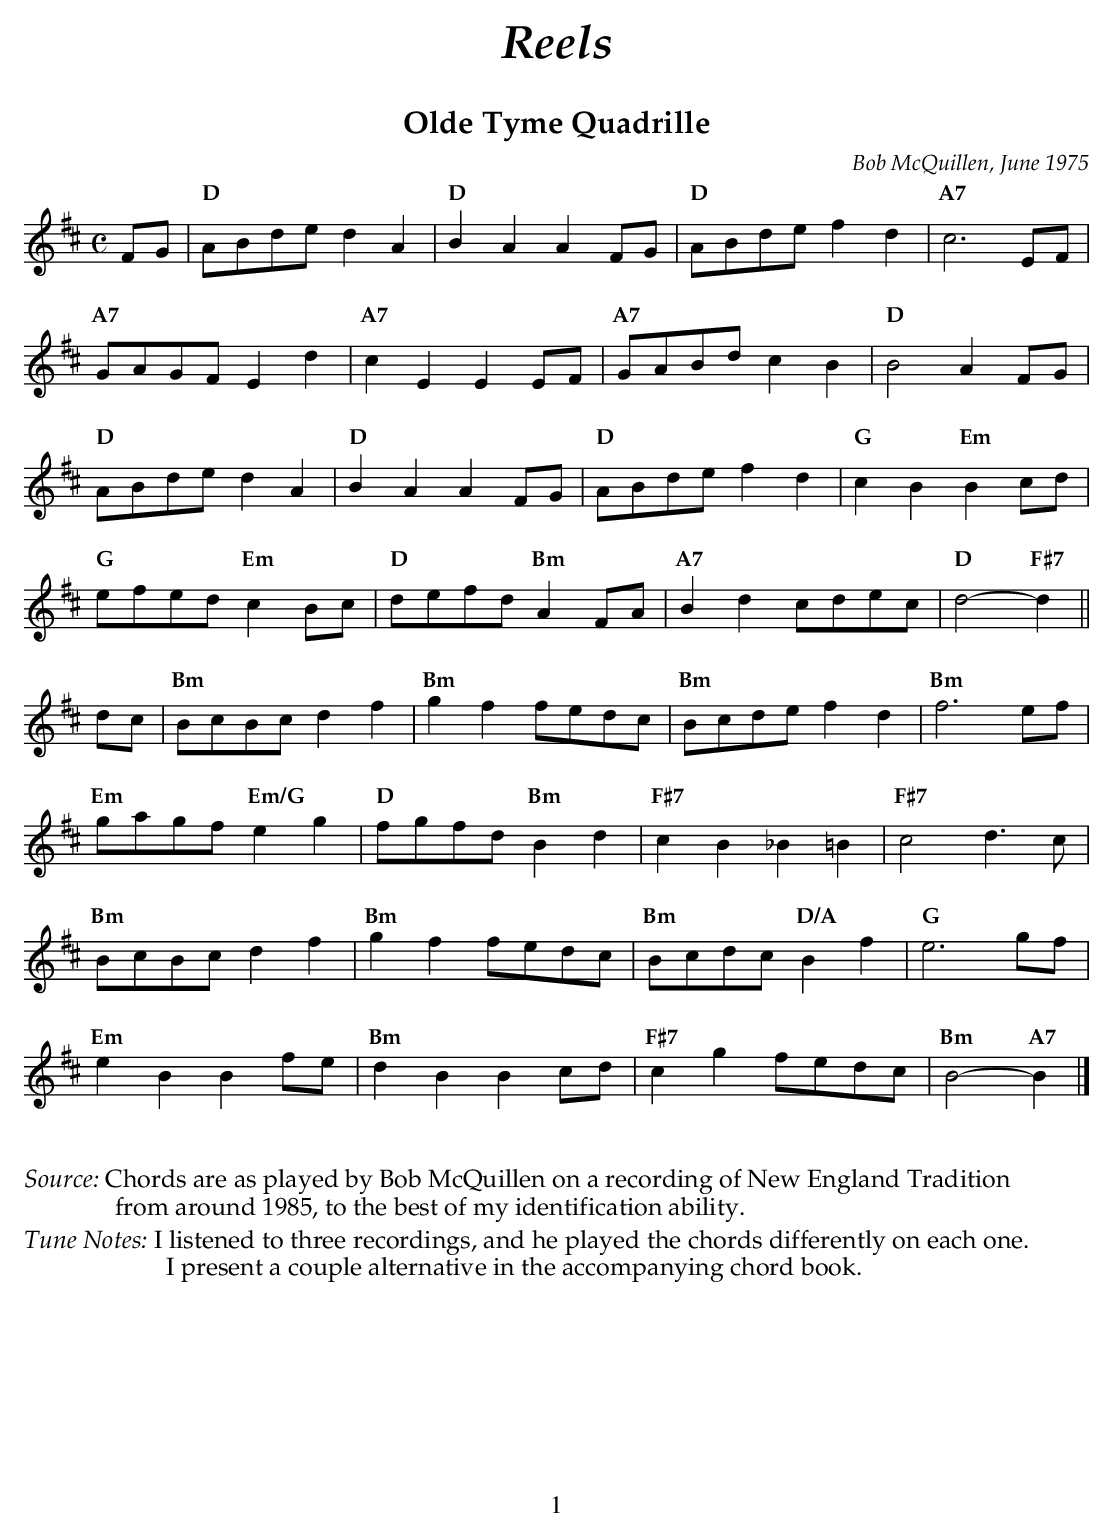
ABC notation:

X:1
T:Olde Tyme Quadrille
C:Bob McQuillen, June 1975
M:C
K:D
FG|\
"D" ABde d2A2      | "D" B2A2 A2FG      | "D" ABde f2d2   | "A7" c6 EF         |
"A7" GAGF E2d2     | "A7" c2E2 E2EF     | "A7" GABd c2B2  | "D" B4 A2FG        |
"D" ABde d2A2      | "D" B2A2 A2FG      | "D" ABde f2d2   | "G" c2B2 "Em" B2cd |
"G" efed "Em" c2Bc | "D" defd "Bm" A2FA | "A7" B2d2  cdec | "D" d4-"F#7"d2     ||
dc|\
"Bm" BcBc d2f2        | "Bm" g2f2 fedc     | "Bm" Bcde f2d2       | "Bm" f6ef      |
"Em" gagf "Em/G" e2g2 | "D" fgfd "Bm" B2d2 | "F#7" c2B2 _B2=B2    | "F#7" c4 d3c   |
"Bm" BcBc d2f2        | "Bm" g2f2 fedc     | "Bm" Bcdc "D/A" B2f2 | "G" e6gf       |
"Em" e2B2 B2fe        | "Bm" d2B2 B2cd     | "F#7" c2g2 fedc      | "Bm" B4-"A7"B2 |]
